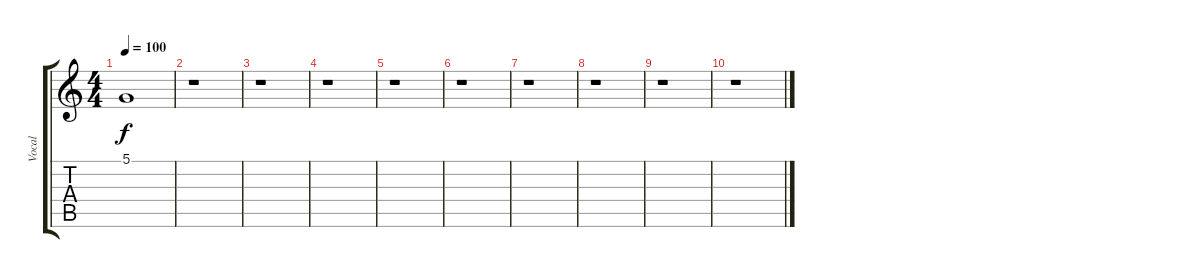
\track ("Vocal" "Vocal") {instrument stringensemble1}
\staff {score tabs}
\tuning (D4 A3 F3 C3 G2 C2) {hide}
\ts (4 4)
\tempo 100
\clef g2
\ks c
5.1{t}.1{dy f} |
r.1 |
r.1 |
r.1 |
r.1 |
r.1 |
r.1 |
r.1 |
r.1 |
r.1
